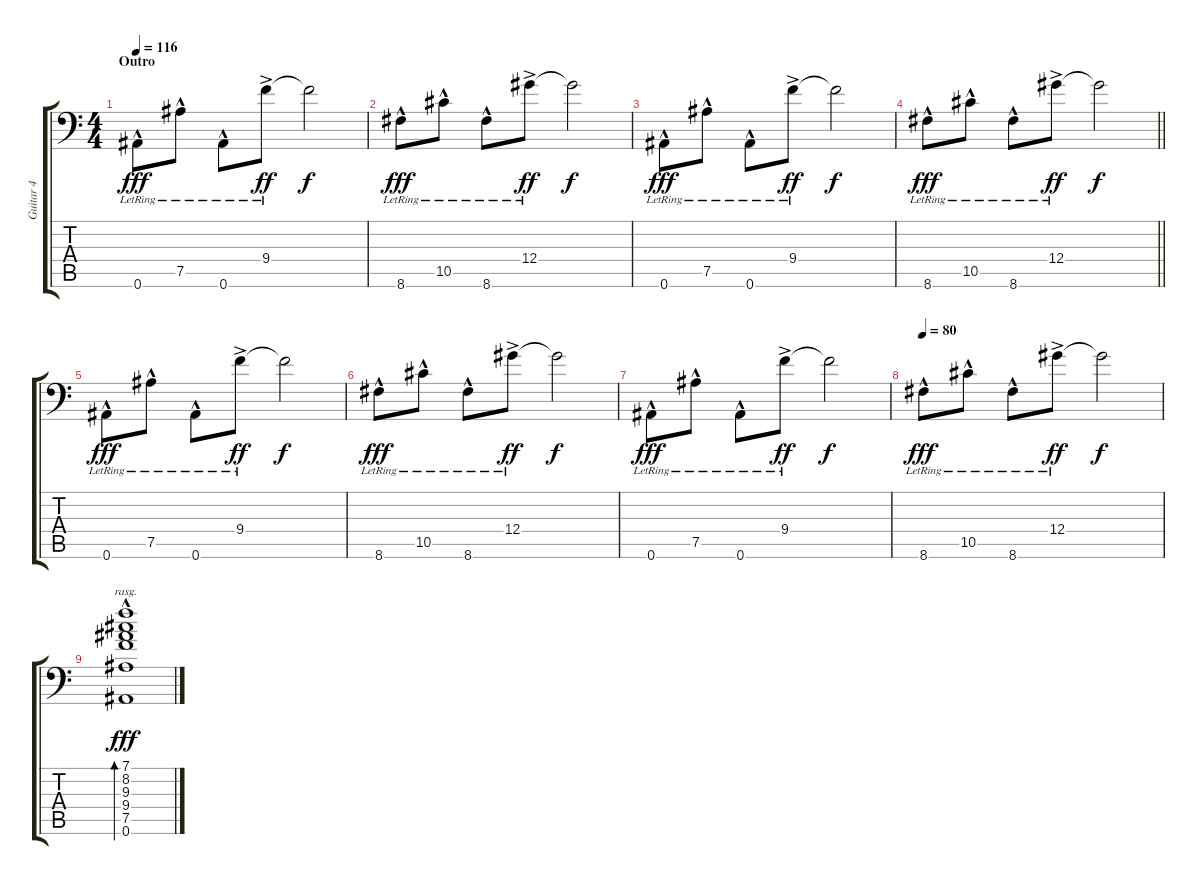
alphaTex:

\track ("Guitar 4" "Guitar 4") {instrument distortionguitar}
\staff {score tabs}
\tuning (Bb3 F3 Db3 Ab2 Eb2 Bb1) {hide}
\ts (4 4)
\section ("" "Outro")
\tempo 116
\clef f4
\ks c
0.6{hac lr}.8{dy fff volume 16 instrument acousticguitarnylon} 7.5{hac lr}.8 0.6{hac lr}.8 9.4{ac lr}.8{dy ff} 9.4{t}.2{dy f} |
8.6{hac lr}.8{dy fff} 10.5{hac lr}.8 8.6{hac lr}.8 12.4{ac lr}.8{dy ff} 12.4{t}.2{dy f} |
0.6{hac lr}.8{dy fff} 7.5{hac lr}.8 0.6{hac lr}.8 9.4{ac lr}.8{dy ff} 9.4{t}.2{dy f} |
\barLineRight lightlight
8.6{hac lr}.8{dy fff} 10.5{hac lr}.8 8.6{hac lr}.8 12.4{ac lr}.8{dy ff} 12.4{t}.2{dy f} |
0.6{hac lr}.8{dy fff} 7.5{hac lr}.8 0.6{hac lr}.8 9.4{ac lr}.8{dy ff} 9.4{t}.2{dy f} |
8.6{hac lr}.8{dy fff} 10.5{hac lr}.8 8.6{hac lr}.8 12.4{ac lr}.8{dy ff} 12.4{t}.2{dy f} |
0.6{hac lr}.8{dy fff} 7.5{hac lr}.8 0.6{hac lr}.8 9.4{ac lr}.8{dy ff} 9.4{t}.2{dy f} |
\tempo 80
8.6{hac lr}.8{dy fff} 10.5{hac lr}.8 8.6{hac lr}.8 12.4{ac lr}.8{dy ff} 12.4{t}.2{dy f} |
(7.1{hac} 8.2{hac} 9.3{hac} 9.4{hac} 7.5{hac} 0.6{hac}).1{bd 240 rasg ii dy fff volume 16 instrument acousticguitarnylon}
